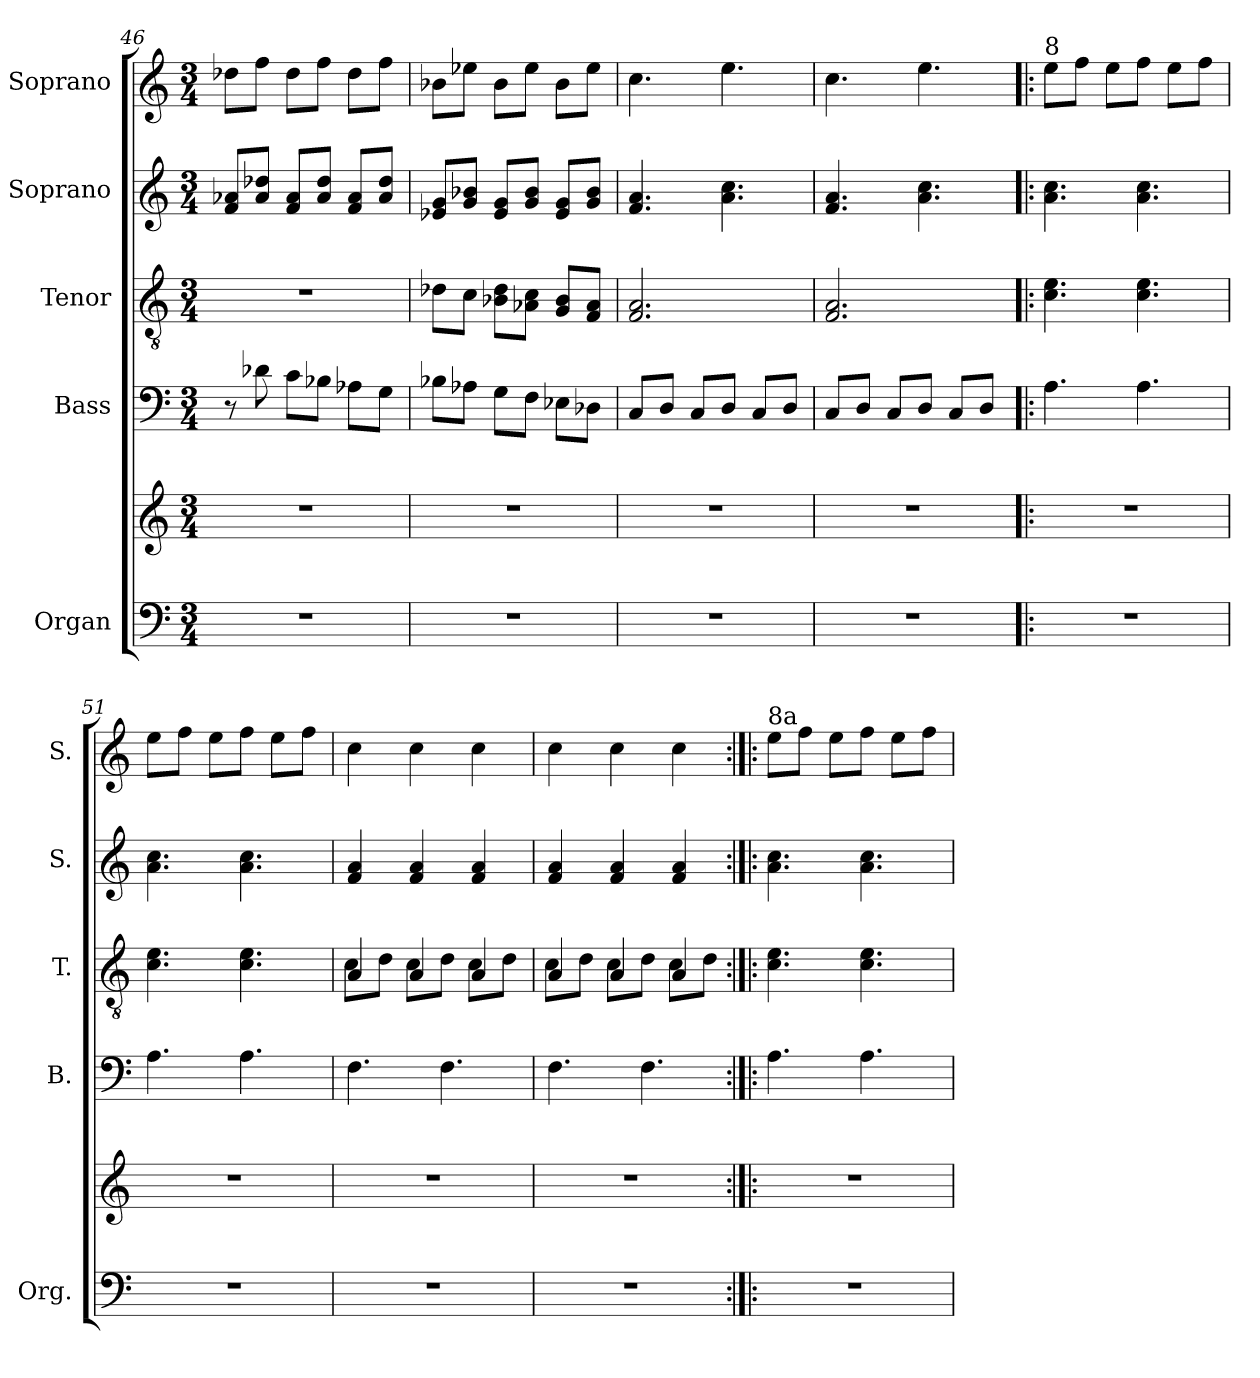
**kern	**kern	**kern	**kern	**kern	**kern
*part5	*part5	*part4	*part3	*part2	*part1
*staff6	*staff5	*staff4	*staff3	*staff2	*staff1
*I"Organ	*	*I"Bass	*I"Tenor	*I"Soprano	*I"Soprano
*I'Org.	*	*I'B.	*I'T.	*I'S.	*I'S.
*clefF4	*clefG2	*clefF4	*clefGv2	*clefG2	*clefG2
*k[]	*k[]	*k[]	*k[]	*k[]	*k[]
*M3/4	*M3/4	*M3/4	*M3/4	*M3/4	*M3/4
=46	=46	=46	=46	=46	=46
2.r	2.r	8r	2.r	8f/ 8a-X/L	8dd-X\L
.	.	8d-X\	.	8a-/ 8dd-X/J	8ff\J
.	.	8c\L	.	8f/ 8a-/L	8dd-\L
.	.	8B-X\J	.	8a-/ 8dd-/J	8ff\J
.	.	8A-X\L	.	8f/ 8a-/L	8dd-\L
.	.	8G\J	.	8a-/ 8dd-/J	8ff\J
!!LO:LB:g=z
=47	=47	=47	=47	=47	=47
2.r	2.r	8B-X\L	8d-X\L	8e-X/ 8g/L	8b-X\L
.	.	8A-X\J	8c\J	8g/ 8b-X/J	8ee-X\J
.	.	8G\L	8B-X\ 8d-\L	8e-/ 8g/L	8b-\L
.	.	8F\J	8A-X\ 8c\J	8g/ 8b-/J	8ee-\J
.	.	8E-X\L	8G/ 8B-/L	8e-/ 8g/L	8b-\L
.	.	8D-X\J	8F/ 8A-/J	8g/ 8b-/J	8ee-\J
=48	=48	=48	=48	=48	=48
2.r	2.r	8C/L	2.F/ 2.A/	4.f/ 4.a/	4.cc\
.	.	8D/J	.	.	.
.	.	8C/L	.	.	.
.	.	8D/J	.	4.a\ 4.cc\	4.ee\
.	.	8C/L	.	.	.
.	.	8D/J	.	.	.
=49	=49	=49	=49	=49	=49
2.r	2.r	8C/L	2.F/ 2.A/	4.f/ 4.a/	4.cc\
.	.	8D/J	.	.	.
.	.	8C/L	.	.	.
.	.	8D/J	.	4.a\ 4.cc\	4.ee\
.	.	8C/L	.	.	.
.	.	8D/J	.	.	.
=50!|:	=50!|:	=50!|:	=50!|:	=50!|:	=50!|:
!	!	!	!	!	!LO:TX:a:t=8
2.r	2.r	4.A\	4.c\ 4.e\	4.a\ 4.cc\	8ee\L
.	.	.	.	.	8ff\J
.	.	.	.	.	8ee\L
.	.	4.A\	4.c\ 4.e\	4.a\ 4.cc\	8ff\J
.	.	.	.	.	8ee\L
.	.	.	.	.	8ff\J
=51	=51	=51	=51	=51	=51
2.r	2.r	4.A\	4.c\ 4.e\	4.a\ 4.cc\	8ee\L
.	.	.	.	.	8ff\J
.	.	.	.	.	8ee\L
.	.	4.A\	4.c\ 4.e\	4.a\ 4.cc\	8ff\J
.	.	.	.	.	8ee\L
.	.	.	.	.	8ff\J
!!LO:PB:g=z
=52	=52	=52	=52	=52	=52
*	*	*	*^	*	*
2.r	2.r	4.F\	4A/	8c\L	4f/ 4a/	4cc\
.	.	.	.	8d\J	.	.
.	.	.	4A/	8c\L	4f/ 4a/	4cc\
.	.	4.F\	.	8d\J	.	.
.	.	.	4A/	8c\L	4f/ 4a/	4cc\
.	.	.	.	8d\J	.	.
=53	=53	=53	=53	=53	=53	=53
2.r	2.r	4.F\	4A/	8c\L	4f/ 4a/	4cc\
.	.	.	.	8d\J	.	.
.	.	.	4A/	8c\L	4f/ 4a/	4cc\
.	.	4.F\	.	8d\J	.	.
.	.	.	4A/	8c\L	4f/ 4a/	4cc\
.	.	.	.	8d\J	.	.
=54:|!|:	=54:|!|:	=54:|!|:	=54:|!|:	=54:|!|:	=54:|!|:	=54:|!|:
!	!	!	!	!	!	!LO:TX:a:t=8a
*	*	*	*v	*v	*	*
2.r	2.r	4.A\	4.c\ 4.e\	4.a\ 4.cc\	8ee\L
.	.	.	.	.	8ff\J
.	.	.	.	.	8ee\L
.	.	4.A\	4.c\ 4.e\	4.a\ 4.cc\	8ff\J
.	.	.	.	.	8ee\L
.	.	.	.	.	8ff\J
=	=	=	=	=	=
*-	*-	*-	*-	*-	*-
